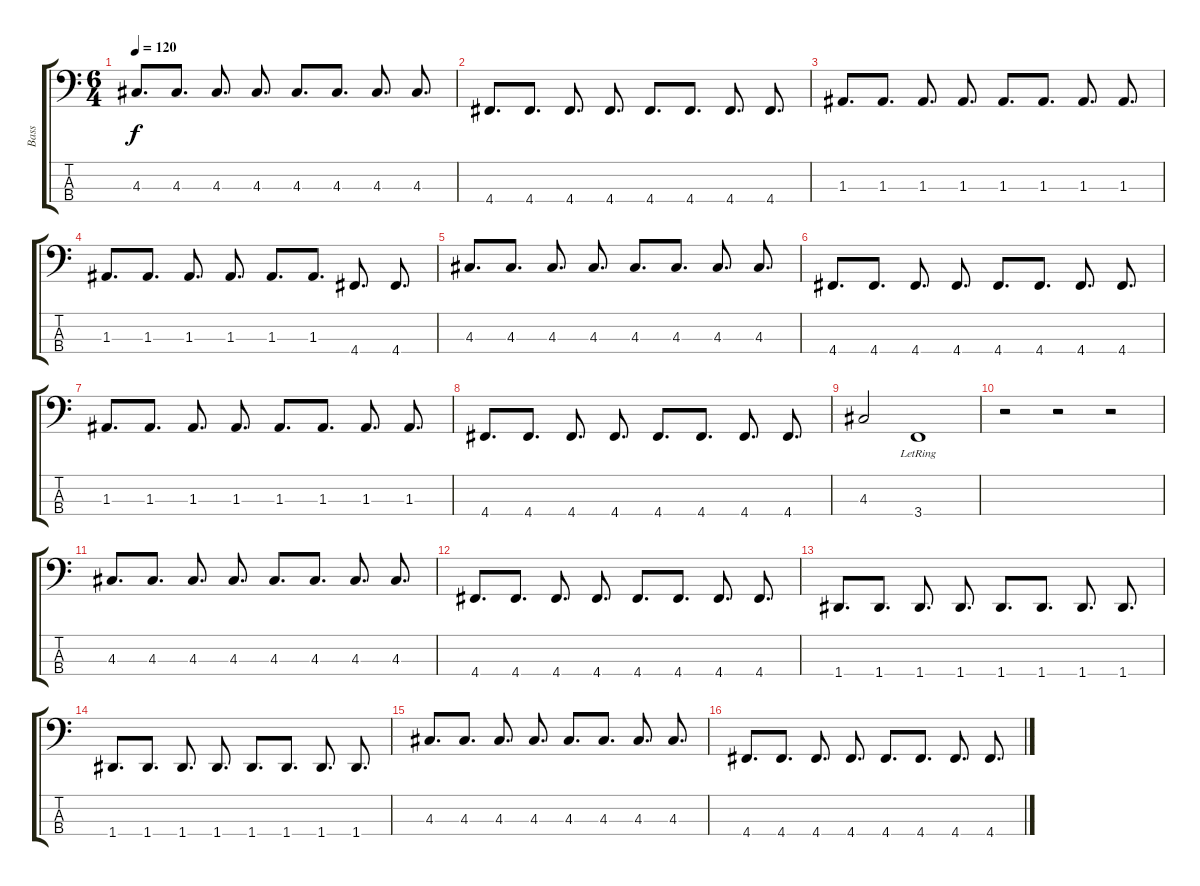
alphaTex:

\track ("Bass" "Bass") {instrument electricbassfinger}
\staff {score tabs}
\tuning (G2 D2 A1 D1) {hide}
\ts (6 4)
\tempo 120
\clef f4
\ks c
4.3.8{d dy f} 4.3.8{d} 4.3.8{d} 4.3.8{d} 4.3.8{d} 4.3.8{d} 4.3.8{d} 4.3.8{d} |
4.4.8{d} 4.4.8{d} 4.4.8{d} 4.4.8{d} 4.4.8{d} 4.4.8{d} 4.4.8{d} 4.4.8{d} |
1.3.8{d} 1.3.8{d} 1.3.8{d} 1.3.8{d} 1.3.8{d} 1.3.8{d} 1.3.8{d} 1.3.8{d} |
1.3.8{d} 1.3.8{d} 1.3.8{d} 1.3.8{d} 1.3.8{d} 1.3.8{d} 4.4.8{d} 4.4.8{d} |
4.3.8{d} 4.3.8{d} 4.3.8{d} 4.3.8{d} 4.3.8{d} 4.3.8{d} 4.3.8{d} 4.3.8{d} |
4.4.8{d} 4.4.8{d} 4.4.8{d} 4.4.8{d} 4.4.8{d} 4.4.8{d} 4.4.8{d} 4.4.8{d} |
1.3.8{d} 1.3.8{d} 1.3.8{d} 1.3.8{d} 1.3.8{d} 1.3.8{d} 1.3.8{d} 1.3.8{d} |
4.4.8{d} 4.4.8{d} 4.4.8{d} 4.4.8{d} 4.4.8{d} 4.4.8{d} 4.4.8{d} 4.4.8{d} |
4.3.2 3.4{lr}.1 |
r.2 r.2 r.2 |
4.3.8{d} 4.3.8{d} 4.3.8{d} 4.3.8{d} 4.3.8{d} 4.3.8{d} 4.3.8{d} 4.3.8{d} |
4.4.8{d} 4.4.8{d} 4.4.8{d} 4.4.8{d} 4.4.8{d} 4.4.8{d} 4.4.8{d} 4.4.8{d} |
1.4.8{d} 1.4.8{d} 1.4.8{d} 1.4.8{d} 1.4.8{d} 1.4.8{d} 1.4.8{d} 1.4.8{d} |
1.4.8{d} 1.4.8{d} 1.4.8{d} 1.4.8{d} 1.4.8{d} 1.4.8{d} 1.4.8{d} 1.4.8{d} |
4.3.8{d} 4.3.8{d} 4.3.8{d} 4.3.8{d} 4.3.8{d} 4.3.8{d} 4.3.8{d} 4.3.8{d} |
4.4.8{d} 4.4.8{d} 4.4.8{d} 4.4.8{d} 4.4.8{d} 4.4.8{d} 4.4.8{d} 4.4.8{d}
